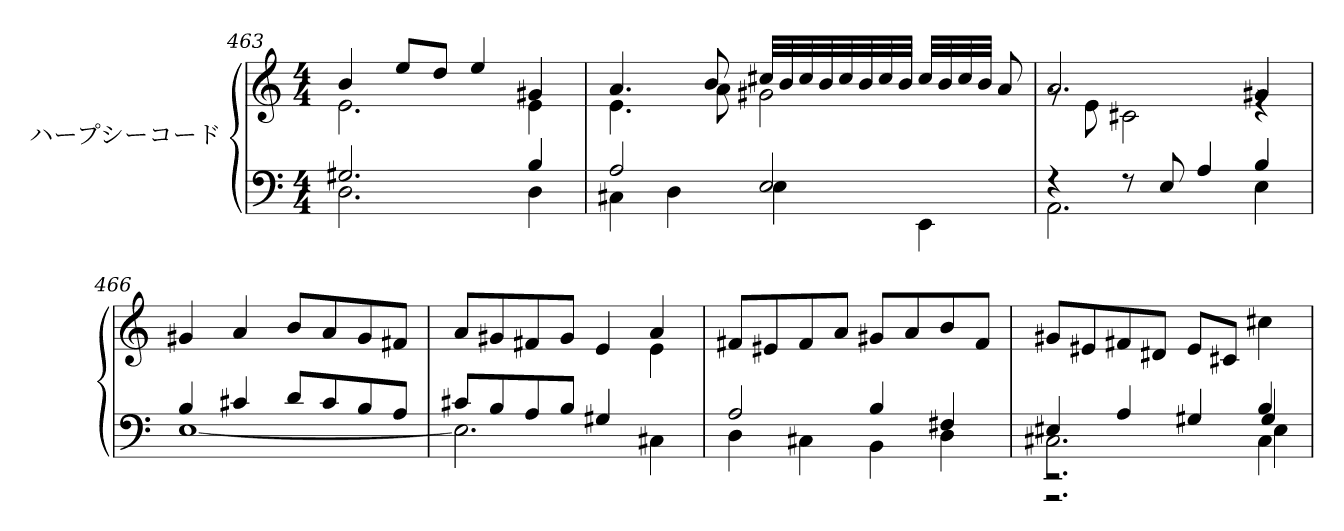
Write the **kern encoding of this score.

**kern	**kern
*part1	*part1
*staff2	*staff1
*I"ハープシーコード	*
*clefF4	*clefG2
*k[]	*k[]
*M4/4	*M4/4
=463	=463
*^	*^
2.G#X/	2.D\	4b/	2.e\
.	.	8ee/L	.
.	.	8dd/J	.
.	.	4ee/	.
4B/	4D\	4g#X/	4e\
=464	=464	=464	=464
2A/	4C#X\	4.a/	4.e\
.	4D\	.	.
.	.	8b/	8a\
2E/	4E\	32cc#X/LLL	2g#X\
.	.	32b/	.
.	.	32cc#/	.
.	.	32b/	.
.	.	32cc#/	.
.	.	32b/	.
.	.	32cc#/	.
.	.	32b/JJJ	.
.	4EE\	32cc#/LLL	.
.	.	32b/	.
.	.	32cc#/	.
.	.	32b/JJJ	.
.	.	8a/	.
!!LO:LB:g=z	!!
=465	=465	=465	=465
4rF	2.AA\	2.a/	8rg
.	.	.	8e\
8rF	.	.	2c#X\
8E/	.	.	.
4A/	.	.	.
4B/	4E\	4g#X/	4re
*	*	*v	*v
=466	=466	=466
4B/	[1E	4g#X/
4c#X/	.	4a/
8d/L	.	8b/L
8c#/	.	8a/
8B/	.	8g#/
8A/J	.	8f#X/J
=467	=467	=467
*	*	*^
8c#X/L	2.E\]	8a/L	2.ryy
8B/	.	8g#X/	.
8A/	.	8f#X/	.
8B/J	.	8g#/J	.
4G#X/	.	4e/	.
4ryy	4C#X\	4a/	4e\
*	*	*v	*v
=468	=468	=468
2A/	4D\	8f#X/L
.	.	8e#X/
.	4C#X\	8f#/
.	.	8a/J
4B/	4BB\	8g#X/L
.	.	8a/
4F#X/	4D\	8b/
.	.	8f#/J
!!LO:LB:g=z
=469	=469	=469
*^	*^	*
4E#X/	2.C#X\	2.rFFF	2.rCC	8g#X/L
.	.	.	.	8e#X/
4A/	.	.	.	8f#X/
.	.	.	.	8d#X/J
4G#X/	.	.	.	8e#/L
.	.	.	.	8c#X/J
4B/	4C#\	4G#/	4E#\	4cc#X\
*v	*v	*v	*v	*
=	=
*-	*-
